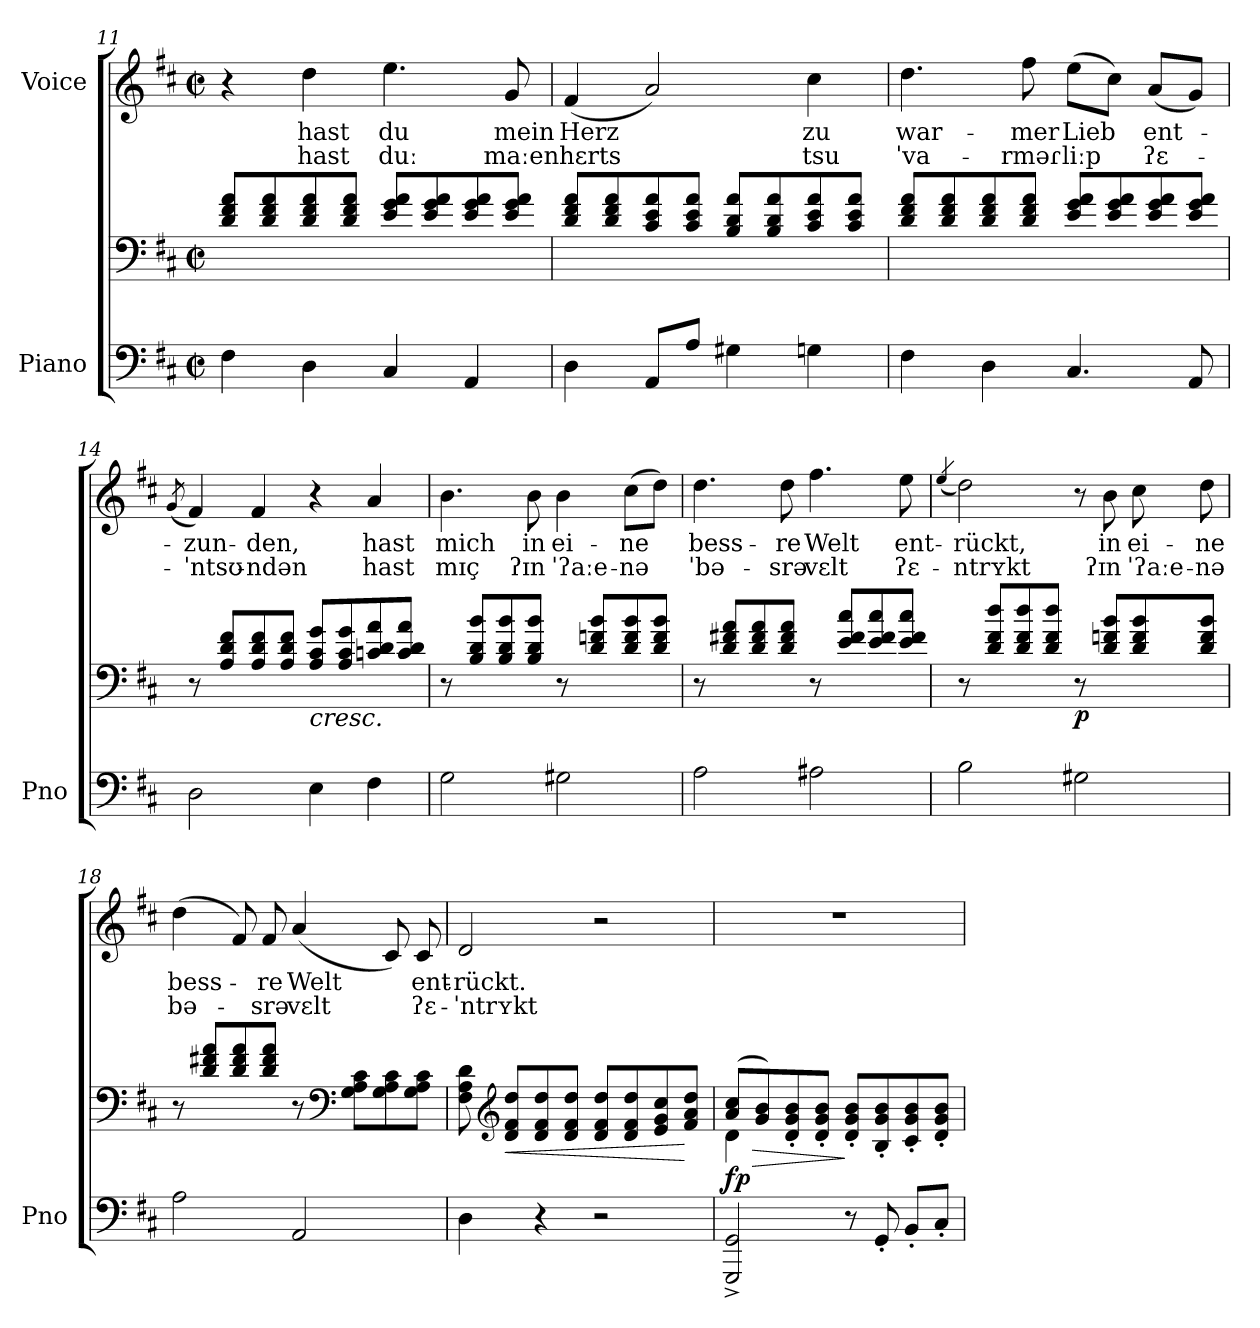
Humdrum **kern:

**kern	**kern	**dynam	**kern	**text	**text
*part2	*part2	*part2	*part1	*part1	*part1
*staff3	*staff2	*staff2/3	*staff1	*staff1	*staff1
*I"Piano	*	*	*I"Voice	*	*
*I'Pno	*	*	*	*	*
*clefF4	*clefF4	*	*clefG2	*	*
*k[f#c#]	*k[f#c#]	*	*k[f#c#]	*	*
*M2/2	*M2/2	*	*M2/2	*	*
*met(c|)	*met(c|)	*	*met(c|)	*	*
=11	=11	=11	=11	=11	=11
4F#\	8d/ 8f#/ 8a/L	.	4r	.	.
.	8d/ 8f#/ 8a/	.	.	.	.
!	!	!	!	!LO:LY:b	!LO:LY:b
4D\	8d/ 8f#/ 8a/	.	4dd\	hast	hast
.	8d/ 8f#/ 8a/J	.	.	.	.
!	!	!	!	!LO:LY:b	!LO:LY:b
4C#/	8e/ 8g/ 8a/L	.	4.ee\	du	duː
.	8e/ 8g/ 8a/	.	.	.	.
4AA/	8e/ 8g/ 8a/	.	.	.	.
!	!	!	!	!LO:LY:b	!LO:LY:b
.	8e/ 8g/ 8a/J	.	8g/	mein	maːen
=12	=12	=12	=12	=12	=12
!	!	!	!	!LO:LY:b	!LO:LY:b
4D\	8d/ 8f#/ 8a/L	.	(4f#/	Herz	hɛrts
.	8d/ 8f#/ 8a/	.	.	.	.
8AA/L	8c#/ 8e/ 8a/	.	2a/)	.	.
8A/J	8c#/ 8e/ 8a/J	.	.	.	.
4G#X\	8B/ 8d/ 8a/L	.	.	.	.
.	8B/ 8d/ 8a/	.	.	.	.
!	!	!	!	!LO:LY:b	!LO:LY:b
4Gn\	8c#/ 8e/ 8a/	.	4cc#\	zu	tsu
.	8c#/ 8e/ 8a/J	.	.	.	.
=13	=13	=13	=13	=13	=13
!	!	!	!	!LO:LY:b	!LO:LY:b
4F#\	8d/ 8f#/ 8a/L	.	4.dd\	war-	ˈva-
.	8d/ 8f#/ 8a/	.	.	.	.
4D\	8d/ 8f#/ 8a/	.	.	.	.
!	!	!	!	!LO:LY:b	!LO:LY:b
.	8d/ 8f#/ 8a/J	.	8ff#\	-mer	-rməɾ
!	!	!	!	!LO:LY:b	!LO:LY:b
4.C#/	8e/ 8g/ 8a/L	.	(8ee\L	Lieb	liːp
.	8e/ 8g/ 8a/	.	8cc#\J)	.	.
!	!	!	!	!LO:LY:b	!LO:LY:b
.	8e/ 8g/ 8a/	.	(8a/L	ent-	ʔɛ-
8AA/	8e/ 8g/ 8a/J	.	8g/J)	.	.
!!LO:LB:g=z
=14	=14	=14	=14	=14	=14
.	.	.	(8qg/	.	.
!	!	!	!	!LO:LY:b	!LO:LY:b
2D\	8r	.	4f#/)	-zun-	-ˈntsʊ-
.	8A/ 8d/ 8f#/L	.	.	.	.
!	!	!	!	!LO:LY:b	!LO:LY:b
.	8A/ 8d/ 8f#/	.	4f#/	-den,	-ndən
.	8A/ 8d/ 8f#/J	.	.	.	.
!	!LO:TX:b:i:t=cresc.	!	!	!	!
4E\	8A/ 8c#/ 8g/L	.	4r	.	.
.	8A/ 8c#/ 8g/	.	.	.	.
!	!	!	!	!LO:LY:b	!LO:LY:b
4F#\	8cn/ 8d/ 8a/	.	4a/	hast	hast
.	8c/ 8d/ 8a/J	.	.	.	.
!!LO:PB:g=z
=15	=15	=15	=15	=15	=15
!	!	!	!	!LO:LY:b	!LO:LY:b
2G\	8r	.	4.b\	mich	mɪç
.	8B/ 8d/ 8b/L	.	.	.	.
.	8B/ 8d/ 8b/	.	.	.	.
!	!	!	!	!LO:LY:b	!LO:LY:b
.	8B/ 8d/ 8b/J	.	8b\	in	ʔɪn
!	!	!	!	!LO:LY:b	!LO:LY:b
2G#X\	8r	.	4b\	ei-	ˈʔaːe-
.	8d/ 8fn/ 8b/L	.	.	.	.
!	!	!	!	!LO:LY:b	!LO:LY:b
.	8d/ 8f/ 8b/	.	(8cc#\L	-ne	-nə
.	8d/ 8f/ 8b/J	.	8dd\J)	.	.
=16	=16	=16	=16	=16	=16
!	!	!	!	!LO:LY:b	!LO:LY:b
2A\	8r	.	4.dd\	bess-	ˈbə-
.	8d/ 8f#X/ 8a/L	.	.	.	.
.	8d/ 8f#/ 8a/	.	.	.	.
!	!	!	!	!LO:LY:b	!LO:LY:b
.	8d/ 8f#/ 8a/J	.	8dd\	-re	-srə
!	!	!	!	!LO:LY:b	!LO:LY:b
2A#X\	8r	.	4.ff#\	Welt	vɛlt
.	8e/ 8f#/ 8cc#/L	.	.	.	.
.	8e/ 8f#/ 8cc#/	.	.	.	.
!	!	!	!	!LO:LY:b	!LO:LY:b
.	8e/ 8f#/ 8cc#/J	.	8ee\	ent-	ʔɛ-
=17	=17	=17	=17	=17	=17
.	.	.	(4qee/	.	.
!	!	!	!	!LO:LY:b	!LO:LY:b
2B\	8r	.	2dd\)	-rückt,	-ntrʏkt
.	8d/ 8f#/ 8dd/L	.	.	.	.
.	8d/ 8f#/ 8dd/	.	.	.	.
.	8d/ 8f#/ 8dd/J	.	.	.	.
!	!	!LO:DY:b	!	!	!
2G#X\	8r	p	8r	.	.
!	!	!	!	!LO:LY:b	!LO:LY:b
.	8d/ 8fn/ 8b/L	.	8b\	in	ʔɪn
!	!	!	!	!LO:LY:b	!LO:LY:b
.	8d/ 8f/ 8b/	.	8cc#\	ei-	ˈʔaːe-
!	!	!	!	!LO:LY:b	!LO:LY:b
.	8d/ 8f/ 8b/J	.	8dd\	-ne	-nə
=18	=18	=18	=18	=18	=18
!	!	!	!	!LO:LY:b	!LO:LY:b
2A\	8r	.	(4dd\	bess-	bə-
.	8d/ 8f#X/ 8a/L	.	.	.	.
.	8d/ 8f#/ 8a/	.	8f#/)	.	.
!	!	!	!	!LO:LY:b	!LO:LY:b
.	8d/ 8f#/ 8a/J	.	8f#/	-re	-srə
!	!	!	!	!LO:LY:b	!LO:LY:b
2AA/	8r	.	(4a/	Welt	vɛlt
*	*clefF4	*	*	*	*
.	8G\ 8A\ 8c#\L	.	.	.	.
.	8G\ 8A\ 8c#\	.	8c#/)	.	.
!	!	!	!	!LO:LY:b	!LO:LY:b
.	8G\ 8A\ 8c#\J	.	8c#/	ent-	ʔɛ-
!!LO:LB:g=z
=19	=19	=19	=19	=19	=19
!	!	!	!	!LO:LY:b	!LO:LY:b
4D\	8F#\ 8A\ 8d\	.	2d/	-rückt.	-ˈntrʏkt
*	*clefG2	*	*	*	*
!	!	!LO:HP:b	!	!	!
.	8d/ 8f#/ 8dd/L	<	.	.	.
4r	8d/ 8f#/ 8dd/	.	.	.	.
.	8d/ 8f#/ 8dd/J	.	.	.	.
2r	8d/ 8f#/ 8dd/L	.	2r	.	.
.	8d/ 8f#/ 8dd/	.	.	.	.
.	8e/ 8g/ 8cc#/	.	.	.	.
.	8f#/ 8a/ 8dd/J	[	.	.	.
=20	=20	=20	=20	=20	=20
!	!	!LO:HP:b	!	!	!
*	*^	*	*	*	*
!	!	!	!LO:DY:n=1:b	!	!	!
2GGG/^ 2GG/^	(8a/ 8cc#/L	4d\	> fp	1r	.	.
.	8g/ 8b/)	.	.	.	.	.
.	8d/' 8g/' 8b/'	2.ryy	.	.	.	.
.	8d/' 8g/' 8b/'J	.	.	.	.	.
8r	8d/' 8g/' 8b/'L	.	]	.	.	.
8GG'/	8B/' 8g/' 8b/'	.	.	.	.	.
8BB'/L	8c#/' 8g/' 8b/'	.	.	.	.	.
8C#'/J	8d/' 8g/' 8b/'J	.	.	.	.	.
*	*v	*v	*	*	*	*
=	=	=	=	=	=
*-	*-	*-	*-	*-	*-
